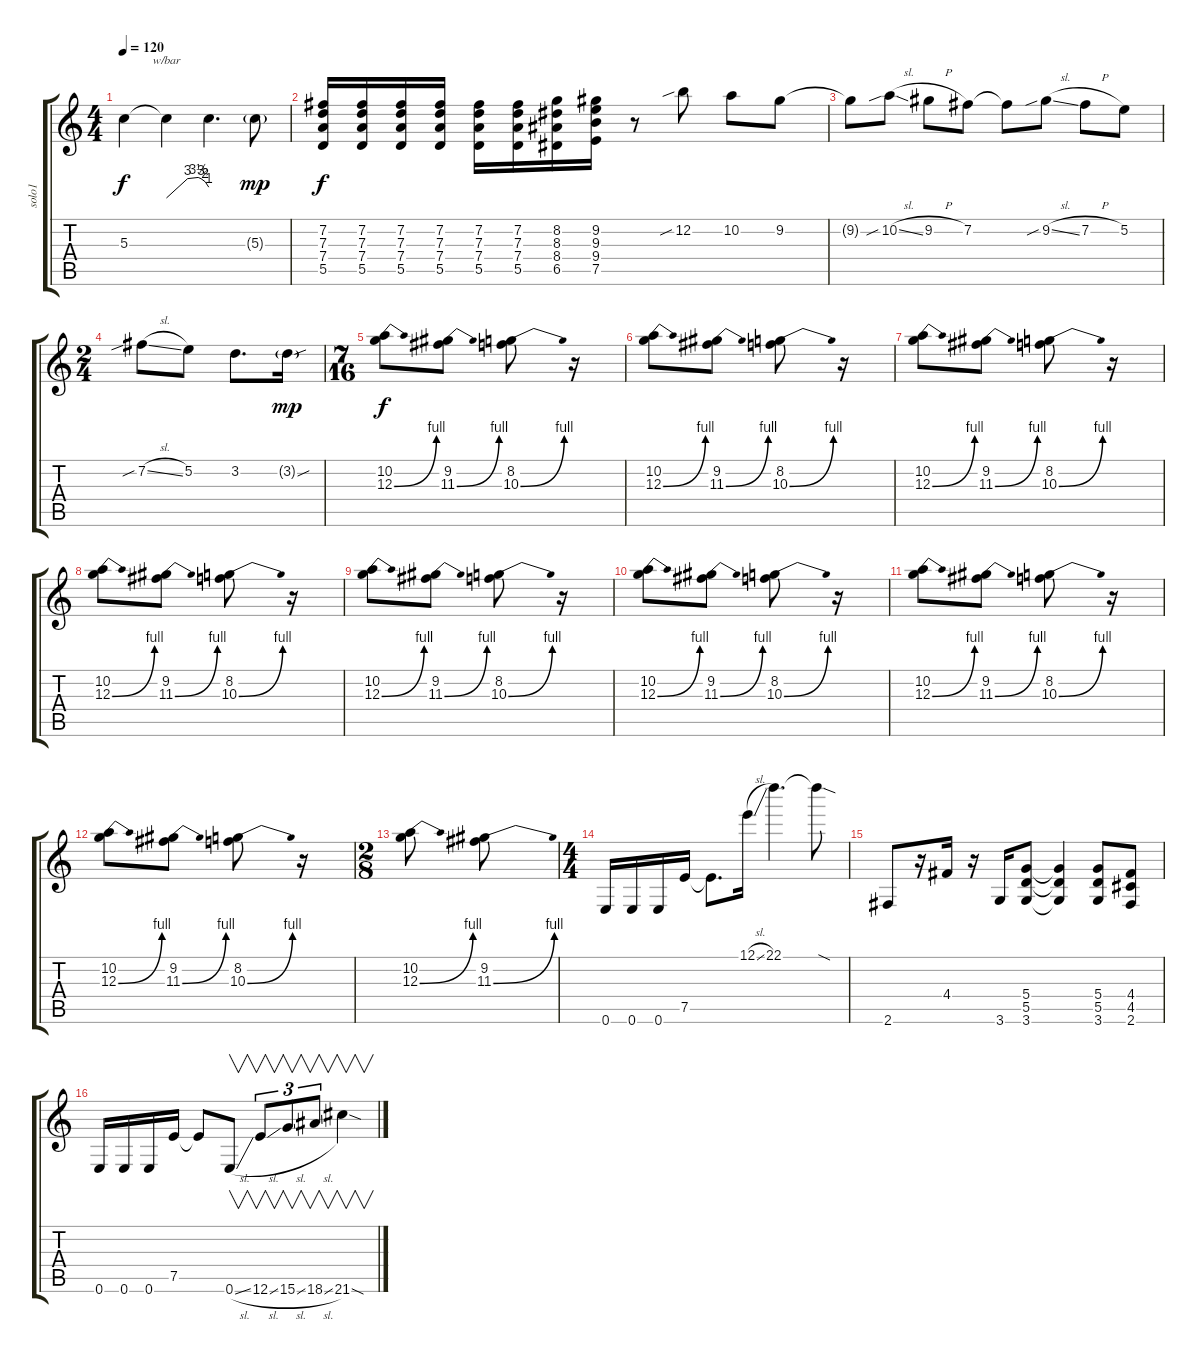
\track ("solo1" "solo1") {instrument overdrivenguitar}
\staff {score tabs}
\tuning (E4 B3 G3 D3 A2 E2) {hide}
\ts (4 4)
\tempo 120
\clef g2
\ks c
5.3{t}.4{dy f} 5.3{t}.4{tbe (custom default 0 0 30 12 45 14 49 12 55 8 60 4)} 5.3{t}.4{d} 5.3{g}.8{dy mp} |
(7.2 7.3 7.4 5.5).16{dy f} (7.2 7.3 7.4 5.5).16 (7.2 7.3 7.4 5.5).16 (7.2 7.3 7.4 5.5).16 (7.2 7.3 7.4 5.5).16 (7.2 7.3 7.4 5.5).16 (8.2 8.3 8.4 6.5).16 (9.2 9.3 9.4 7.5).16 r.8 12.2{sib}.8 10.2.8 9.2.8 |
9.2{t}.8 10.2{sib sl}.8 9.2{h}.8 7.2.8 7.2{t}.8 9.2{sib sl}.8 7.2{h}.8 5.2.8 |
\ts (2 4)
7.2{sib sl}.8 5.2.8 3.2.8{d} 3.2{sou g}.16{dy mp} |
\ts (7 16)
(10.2 12.3{be (bend 0 0 60 4)}).8{dy f} (9.2 11.3{be (bend 0 0 60 4)}).8 (8.2 10.3{be (bend 0 0 60 4)}).8 r.16 |
(10.2 12.3{be (bend 0 0 60 4)}).8 (9.2 11.3{be (bend 0 0 60 4)}).8 (8.2 10.3{be (bend 0 0 60 4)}).8 r.16 |
(10.2 12.3{be (bend 0 0 60 4)}).8 (9.2 11.3{be (bend 0 0 60 4)}).8 (8.2 10.3{be (bend 0 0 60 4)}).8 r.16 |
(10.2 12.3{be (bend 0 0 60 4)}).8 (9.2 11.3{be (bend 0 0 60 4)}).8 (8.2 10.3{be (bend 0 0 60 4)}).8 r.16 |
(10.2 12.3{be (bend 0 0 60 4)}).8 (9.2 11.3{be (bend 0 0 60 4)}).8 (8.2 10.3{be (bend 0 0 60 4)}).8 r.16 |
(10.2 12.3{be (bend 0 0 60 4)}).8 (9.2 11.3{be (bend 0 0 60 4)}).8 (8.2 10.3{be (bend 0 0 60 4)}).8 r.16 |
(10.2 12.3{be (bend 0 0 60 4)}).8 (9.2 11.3{be (bend 0 0 60 4)}).8 (8.2 10.3{be (bend 0 0 60 4)}).8 r.16 |
(10.2 12.3{be (bend 0 0 60 4)}).8 (9.2 11.3{be (bend 0 0 60 4)}).8 (8.2 10.3{be (bend 0 0 60 4)}).8 r.16 |
\ts (2 8)
(10.2 12.3{be (bend 0 0 60 4)}).8 (9.2 11.3{be (bend 0 0 60 4)}).8 |
\ts (4 4)
0.6.16 0.6.16 0.6.16 7.5.16 7.5{t}.8{d} 12.1{sl}.16 22.1.4{d} 22.1{sod t}.8 |
2.6.8 r.16 4.4.16 r.16 3.6.16 (5.4 5.5 3.6).8 (5.4{t} 5.5{t} 3.6{t}).4 (5.4 5.5 3.6).8 (4.4 4.5 2.6).8 |
0.6.16 0.6.16 0.6.16 7.5.16 7.5{t}.8 0.6{sl}.8{v} 12.6{sl}.8{v tu (3 2)} 15.6{sl}.8{v tu (3 2)} 18.6{sl}.8{v tu (3 2)} 21.6{sod}.4{v}
